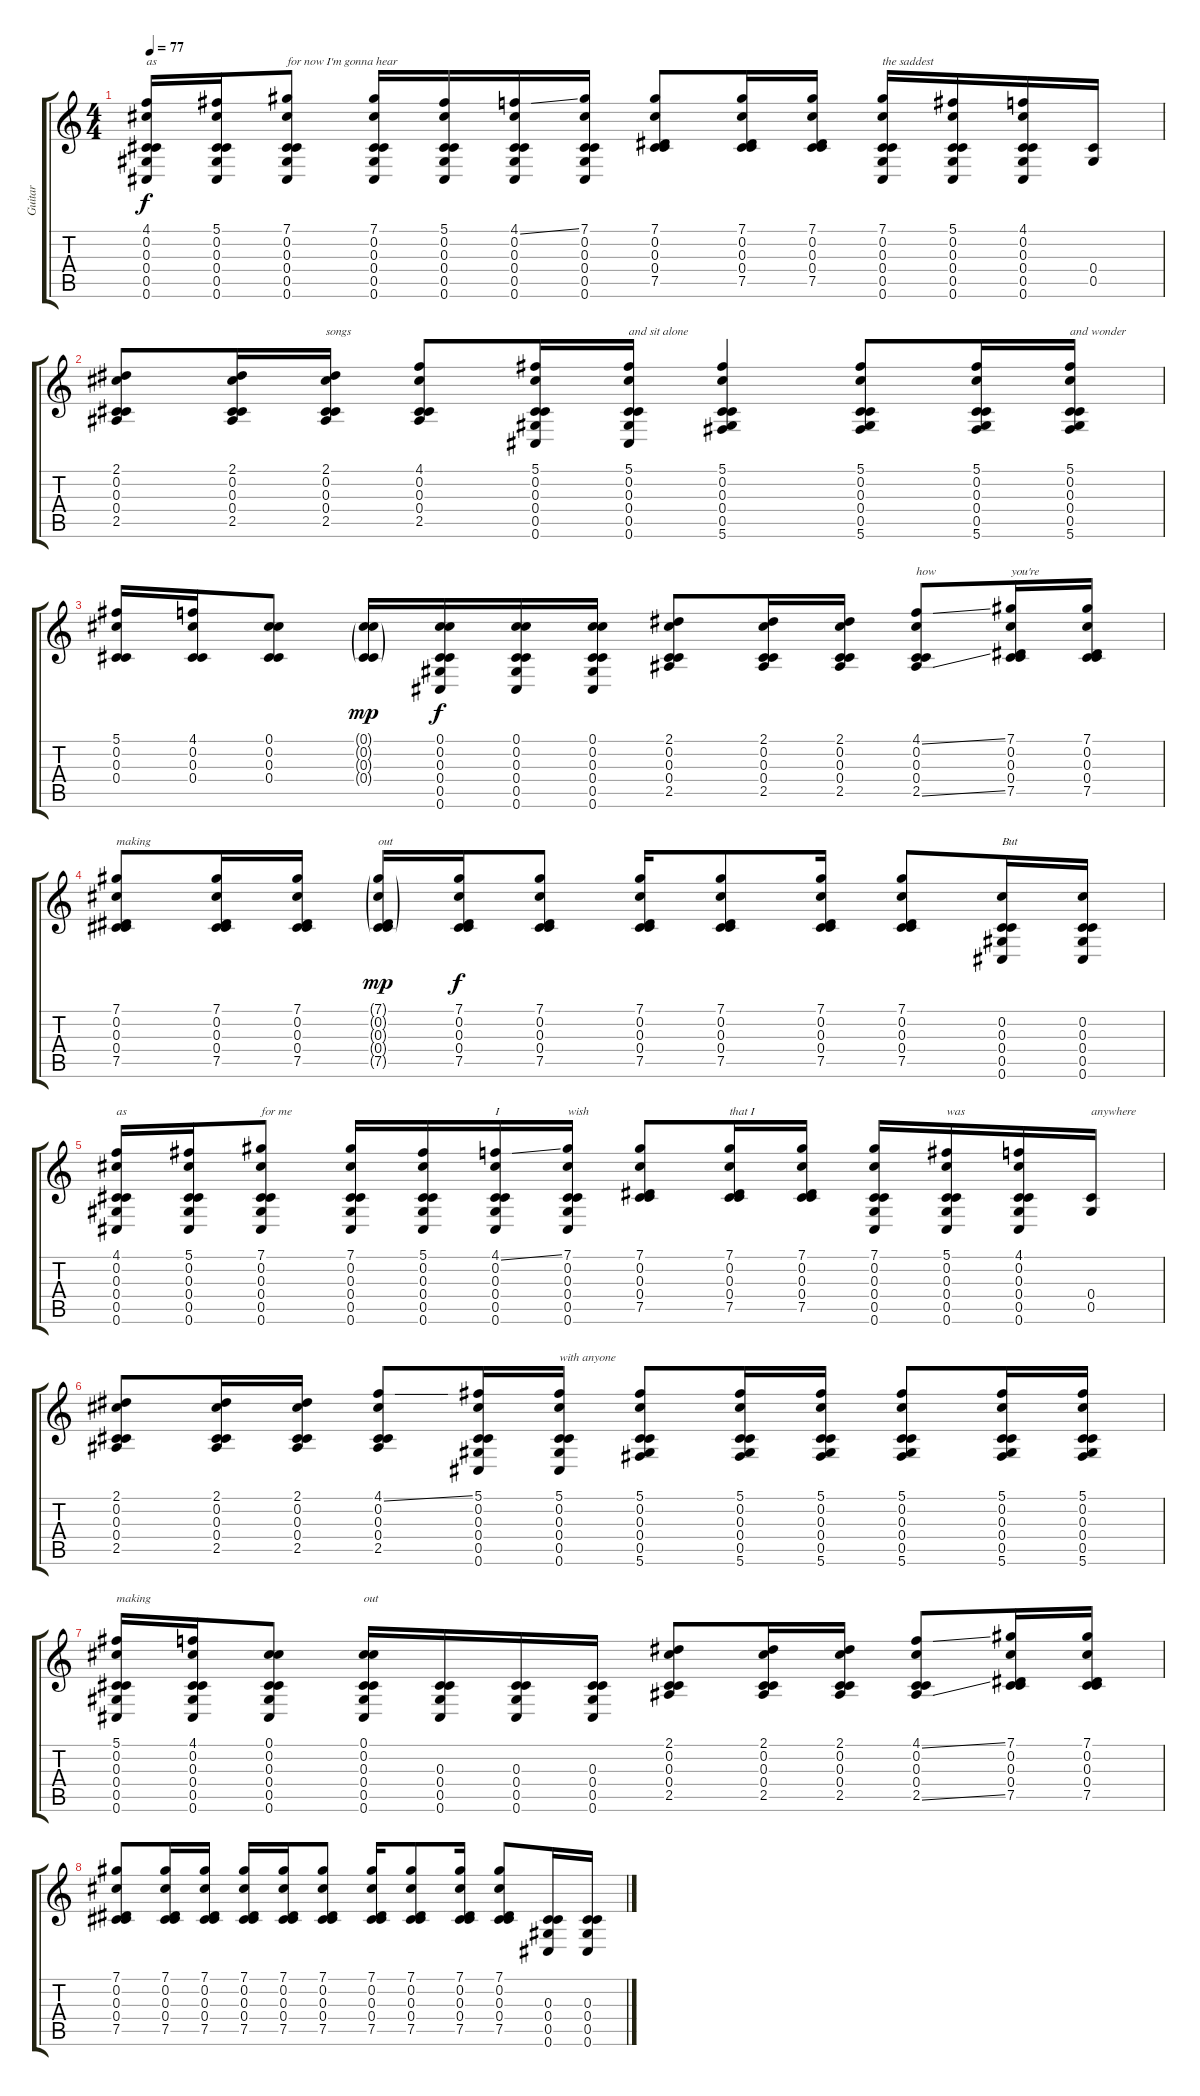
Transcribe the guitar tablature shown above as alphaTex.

\track ("Guitar" "Guitar") {instrument acousticguitarsteel}
\staff {score tabs}
\tuning (Db4 Db4 Db3 Db3 Ab2 Db2) {hide}
\ts (4 4)
\tempo 77
\clef g2
\ks c
(4.1 0.2 0.3 0.4 0.5 0.6).16{txt "as" dy f} (5.1 0.2 0.3 0.4 0.5 0.6).16 (7.1 0.2 0.3 0.4 0.5 0.6).8{txt "for now I'm gonna hear"} (7.1 0.2 0.3 0.4 0.5 0.6).16 (5.1 0.2 0.3 0.4 0.5 0.6).16 (4.1{ss} 0.2 0.3 0.4 0.5 0.6).16 (7.1 0.2 0.3 0.4 0.5 0.6).16 (7.1 0.2 0.3 0.4 7.5).8 (7.1 0.2 0.3 0.4 7.5).16 (7.1 0.2 0.3 0.4 7.5).16 (7.1 0.2 0.3 0.4 0.5 0.6).16{txt "the saddest"} (5.1 0.2 0.3 0.4 0.5 0.6).16 (4.1 0.2 0.3 0.4 0.5 0.6).16 (0.4 0.5).16 |
(2.1 0.2 0.3 0.4 2.5).8 (2.1 0.2 0.3 0.4 2.5).16 (2.1 0.2 0.3 0.4 2.5).16{txt "songs"} (4.1 0.2 0.3 0.4 2.5).8 (5.1 0.2 0.3 0.4 0.5 0.6).16 (5.1 0.2 0.3 0.4 0.5 0.6).16{txt "and sit alone"} (5.1 0.2 0.3 0.4 0.5 5.6).4 (5.1 0.2 0.3 0.4 0.5 5.6).8 (5.1 0.2 0.3 0.4 0.5 5.6).16 (5.1 0.2 0.3 0.4 0.5 5.6).16{txt "and wonder"} |
(5.1 0.2 0.3 0.4).16 (4.1 0.2 0.3 0.4).16 (0.1 0.2 0.3 0.4).8 (0.1{g} 0.2{g} 0.3{g} 0.4{g}).16{dy mp} (0.1 0.2 0.3 0.4 0.5 0.6).16{dy f} (0.1 0.2 0.3 0.4 0.5 0.6).16 (0.1 0.2 0.3 0.4 0.5 0.6).16 (2.1 0.2 0.3 0.4 2.5).8 (2.1 0.2 0.3 0.4 2.5).16 (2.1 0.2 0.3 0.4 2.5).16 (4.1{ss} 0.2 0.3 0.4 2.5{ss}).8{txt "how"} (7.1 0.2 0.3 0.4 7.5).16{txt "you're"} (7.1 0.2 0.3 0.4 7.5).16 |
(7.1 0.2 0.3 0.4 7.5).8{txt "making"} (7.1 0.2 0.3 0.4 7.5).16 (7.1 0.2 0.3 0.4 7.5).16 (7.1{g} 0.2{g} 0.3{g} 0.4{g} 7.5{g}).16{txt "out" dy mp} (7.1 0.2 0.3 0.4 7.5).16{dy f} (7.1 0.2 0.3 0.4 7.5).8 (7.1 0.2 0.3 0.4 7.5).16 (7.1 0.2 0.3 0.4 7.5).8 (7.1 0.2 0.3 0.4 7.5).16 (7.1 0.2 0.3 0.4 7.5).8 (0.2 0.3 0.4 0.5 0.6).16{txt "But"} (0.2 0.3 0.4 0.5 0.6).16 |
(4.1 0.2 0.3 0.4 0.5 0.6).16{txt "as"} (5.1 0.2 0.3 0.4 0.5 0.6).16 (7.1 0.2 0.3 0.4 0.5 0.6).8{txt "for me"} (7.1 0.2 0.3 0.4 0.5 0.6).16 (5.1 0.2 0.3 0.4 0.5 0.6).16 (4.1{ss} 0.2 0.3 0.4 0.5 0.6).16{txt "I"} (7.1 0.2 0.3 0.4 0.5 0.6).16{txt "wish"} (7.1 0.2 0.3 0.4 7.5).8 (7.1 0.2 0.3 0.4 7.5).16{txt "that I"} (7.1 0.2 0.3 0.4 7.5).16 (7.1 0.2 0.3 0.4 0.5 0.6).16 (5.1 0.2 0.3 0.4 0.5 0.6).16{txt "was"} (4.1 0.2 0.3 0.4 0.5 0.6).16 (0.4 0.5).16{txt "anywhere"} |
(2.1 0.2 0.3 0.4 2.5).8 (2.1 0.2 0.3 0.4 2.5).16 (2.1 0.2 0.3 0.4 2.5).16 (4.1{ss} 0.2 0.3 0.4 2.5).8 (5.1 0.2 0.3 0.4 0.5 0.6).16 (5.1 0.2 0.3 0.4 0.5 0.6).16{txt "with anyone"} (5.1 0.2 0.3 0.4 0.5 5.6).8 (5.1 0.2 0.3 0.4 0.5 5.6).16 (5.1 0.2 0.3 0.4 0.5 5.6).16 (5.1 0.2 0.3 0.4 0.5 5.6).8 (5.1 0.2 0.3 0.4 0.5 5.6).16 (5.1 0.2 0.3 0.4 0.5 5.6).16 |
(5.1 0.2 0.3 0.4 0.5 0.6).16{txt "making"} (4.1 0.2 0.3 0.4 0.5 0.6).16 (0.1 0.2 0.3 0.4 0.5 0.6).8 (0.1 0.2 0.3 0.4 0.5 0.6).16{txt "out"} (0.3 0.4 0.5 0.6).16 (0.3 0.4 0.5 0.6).16 (0.3 0.4 0.5 0.6).16 (2.1 0.2 0.3 0.4 2.5).8 (2.1 0.2 0.3 0.4 2.5).16 (2.1 0.2 0.3 0.4 2.5).16 (4.1{ss} 0.2 0.3 0.4 2.5{ss}).8 (7.1 0.2 0.3 0.4 7.5).16 (7.1 0.2 0.3 0.4 7.5).16 |
(7.1 0.2 0.3 0.4 7.5).8 (7.1 0.2 0.3 0.4 7.5).16 (7.1 0.2 0.3 0.4 7.5).16 (7.1 0.2 0.3 0.4 7.5).16 (7.1 0.2 0.3 0.4 7.5).16 (7.1 0.2 0.3 0.4 7.5).8 (7.1 0.2 0.3 0.4 7.5).16 (7.1 0.2 0.3 0.4 7.5).8 (7.1 0.2 0.3 0.4 7.5).16 (7.1 0.2 0.3 0.4 7.5).8 (0.3 0.4 0.5 0.6).16 (0.3 0.4 0.5 0.6).16
